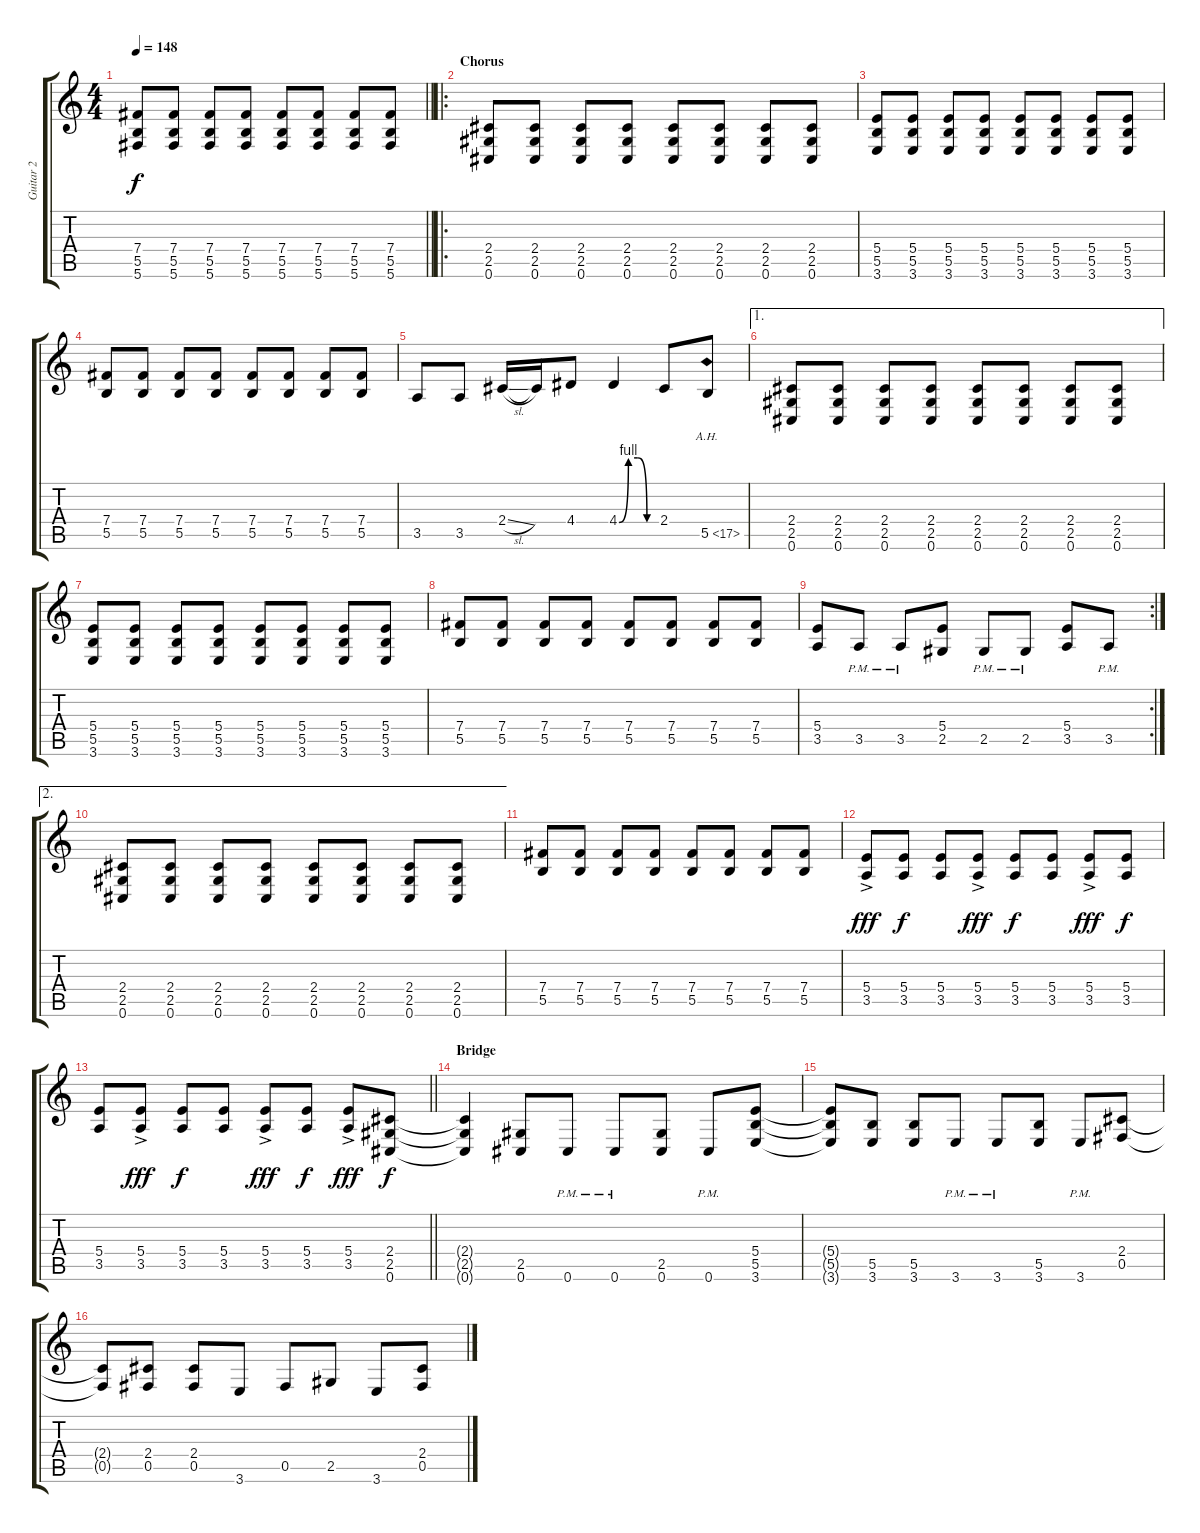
\track ("Guitar 2" "Guitar 2") {instrument overdrivenguitar}
\staff {score tabs}
\tuning (Db4 G3 E3 B2 Gb2 Db2) {hide}
\ts (4 4)
\tempo 148
\clef g2
\barLineRight lightlight
\ks c
(7.4 5.5 5.6).8{dy f} (7.4 5.5 5.6).8 (7.4 5.5 5.6).8 (7.4 5.5 5.6).8 (7.4 5.5 5.6).8 (7.4 5.5 5.6).8 (7.4 5.5 5.6).8 (7.4 5.5 5.6).8 |
\ro
\section ("" "Chorus")
(2.4 2.5 0.6).8 (2.4 2.5 0.6).8 (2.4 2.5 0.6).8 (2.4 2.5 0.6).8 (2.4 2.5 0.6).8 (2.4 2.5 0.6).8 (2.4 2.5 0.6).8 (2.4 2.5 0.6).8 |
(5.4 5.5 3.6).8 (5.4 5.5 3.6).8 (5.4 5.5 3.6).8 (5.4 5.5 3.6).8 (5.4 5.5 3.6).8 (5.4 5.5 3.6).8 (5.4 5.5 3.6).8 (5.4 5.5 3.6).8 |
(7.4 5.5).8 (7.4 5.5).8 (7.4 5.5).8 (7.4 5.5).8 (7.4 5.5).8 (7.4 5.5).8 (7.4 5.5).8 (7.4 5.5).8 |
3.5.8 3.5.8 2.4{sl}.16 2.4{t}.16 4.4.8 4.4{be (custom 0 0 15 4 30 4 45 0 60 0)}.4 2.4.8 5.5{ah 12}.8 |
\ae 1
(2.4 2.5 0.6).8 (2.4 2.5 0.6).8 (2.4 2.5 0.6).8 (2.4 2.5 0.6).8 (2.4 2.5 0.6).8 (2.4 2.5 0.6).8 (2.4 2.5 0.6).8 (2.4 2.5 0.6).8 |
(5.4 5.5 3.6).8 (5.4 5.5 3.6).8 (5.4 5.5 3.6).8 (5.4 5.5 3.6).8 (5.4 5.5 3.6).8 (5.4 5.5 3.6).8 (5.4 5.5 3.6).8 (5.4 5.5 3.6).8 |
(7.4 5.5).8 (7.4 5.5).8 (7.4 5.5).8 (7.4 5.5).8 (7.4 5.5).8 (7.4 5.5).8 (7.4 5.5).8 (7.4 5.5).8 |
\rc 2
(5.4 3.5).8 3.5{pm}.8 3.5{pm}.8 (5.4 2.5).8 2.5{pm}.8 2.5{pm}.8 (5.4 3.5).8 3.5{pm}.8 |
\ae 2
(2.4 2.5 0.6).8 (2.4 2.5 0.6).8 (2.4 2.5 0.6).8 (2.4 2.5 0.6).8 (2.4 2.5 0.6).8 (2.4 2.5 0.6).8 (2.4 2.5 0.6).8 (2.4 2.5 0.6).8 |
(7.4 5.5).8 (7.4 5.5).8 (7.4 5.5).8 (7.4 5.5).8 (7.4 5.5).8 (7.4 5.5).8 (7.4 5.5).8 (7.4 5.5).8 |
(5.4{ac} 3.5{ac}).8{dy fff} (5.4 3.5).8{dy f} (5.4 3.5).8 (5.4{ac} 3.5{ac}).8{dy fff} (5.4 3.5).8{dy f} (5.4 3.5).8 (5.4{ac} 3.5{ac}).8{dy fff} (5.4 3.5).8{dy f} |
\barLineRight lightlight
(5.4 3.5).8 (5.4{ac} 3.5{ac}).8{dy fff} (5.4 3.5).8{dy f} (5.4 3.5).8 (5.4{ac} 3.5{ac}).8{dy fff} (5.4 3.5).8{dy f} (5.4{ac} 3.5{ac}).8{dy fff} (2.4 2.5 0.6).8{dy f} |
\section ("" "Bridge")
(2.4{t} 2.5{t} 0.6{t}).4 (2.5 0.6).8 0.6{pm}.8 0.6{pm}.8 (2.5 0.6).8 0.6{pm}.8 (5.4 5.5 3.6).8 |
(5.4{t} 5.5{t} 3.6{t}).8 (5.5 3.6).8 (5.5 3.6).8 3.6{pm}.8 3.6{pm}.8 (5.5 3.6).8 3.6{pm}.8 (2.4 0.5).8 |
(2.4{t} 0.5{t}).8 (2.4 0.5).8 (2.4 0.5).8 3.6.8 0.5.8 2.5.8 3.6.8 (2.4 0.5).8
